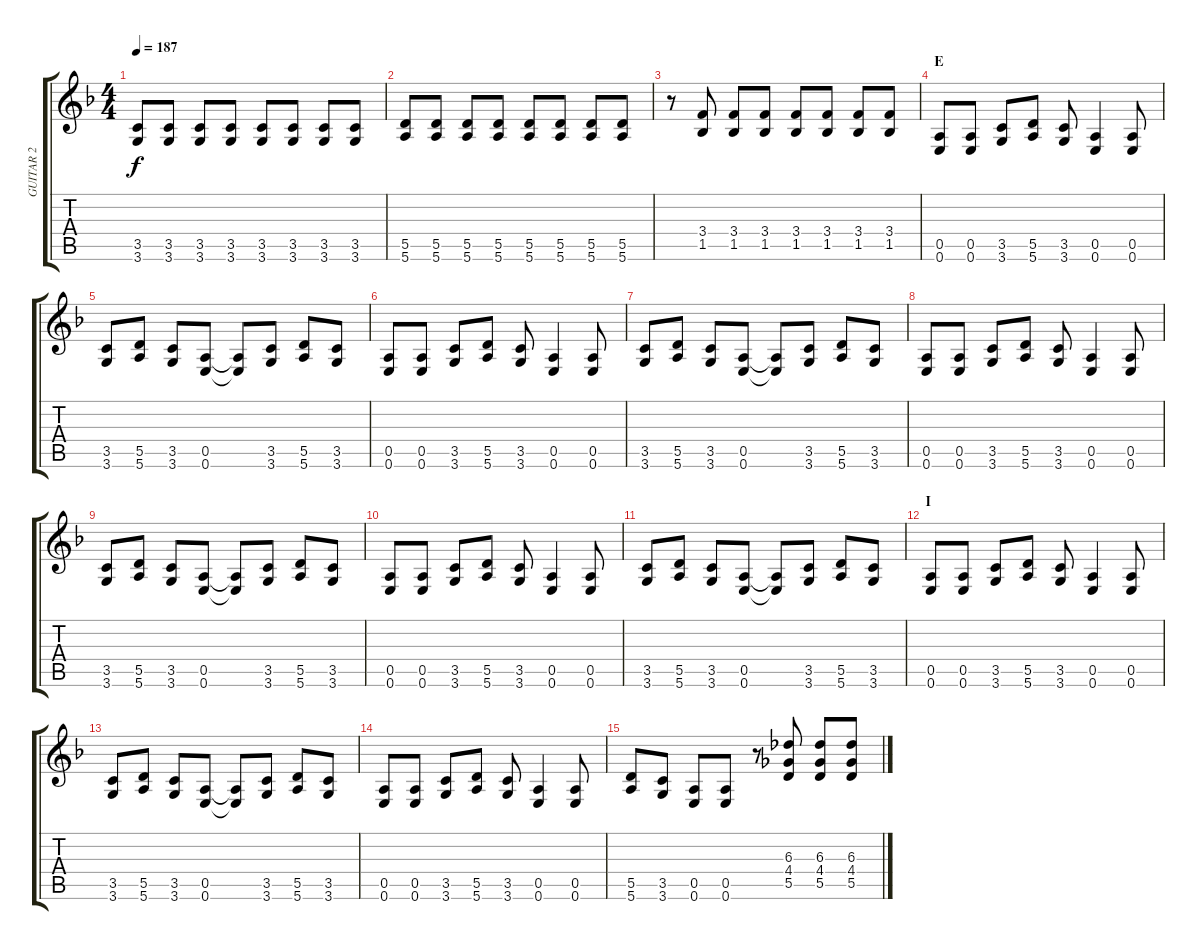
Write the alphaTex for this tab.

\track ("GUITAR 2" "GUITAR 2") {instrument distortionguitar}
\staff {score tabs}
\tuning (E4 B3 G3 D3 A2 E2) {hide}
\ts (4 4)
\tempo 187
\clef g2
\ks dminor
(3.5 3.6).8{dy f} (3.5 3.6).8 (3.5 3.6).8 (3.5 3.6).8 (3.5 3.6).8 (3.5 3.6).8 (3.5 3.6).8 (3.5 3.6).8 |
(5.5 5.6).8 (5.5 5.6).8 (5.5 5.6).8 (5.5 5.6).8 (5.5 5.6).8 (5.5 5.6).8 (5.5 5.6).8 (5.5 5.6).8 |
r.8 (3.4 1.5).8 (3.4 1.5).8 (3.4 1.5).8 (3.4 1.5).8 (3.4 1.5).8 (3.4 1.5).8 (3.4 1.5).8 |
\section ("" "E")
(0.5 0.6).8 (0.5 0.6).8 (3.5 3.6).8 (5.5 5.6).8 (3.5 3.6).8 (0.5 0.6).4 (0.5 0.6).8 |
(3.5 3.6).8 (5.5 5.6).8 (3.5 3.6).8 (0.5 0.6).8 (0.5{t} 0.6{t}).8 (3.5 3.6).8 (5.5 5.6).8 (3.5 3.6).8 |
(0.5 0.6).8 (0.5 0.6).8 (3.5 3.6).8 (5.5 5.6).8 (3.5 3.6).8 (0.5 0.6).4 (0.5 0.6).8 |
(3.5 3.6).8 (5.5 5.6).8 (3.5 3.6).8 (0.5 0.6).8 (0.5{t} 0.6{t}).8 (3.5 3.6).8 (5.5 5.6).8 (3.5 3.6).8 |
(0.5 0.6).8 (0.5 0.6).8 (3.5 3.6).8 (5.5 5.6).8 (3.5 3.6).8 (0.5 0.6).4 (0.5 0.6).8 |
(3.5 3.6).8 (5.5 5.6).8 (3.5 3.6).8 (0.5 0.6).8 (0.5{t} 0.6{t}).8 (3.5 3.6).8 (5.5 5.6).8 (3.5 3.6).8 |
(0.5 0.6).8 (0.5 0.6).8 (3.5 3.6).8 (5.5 5.6).8 (3.5 3.6).8 (0.5 0.6).4 (0.5 0.6).8 |
(3.5 3.6).8 (5.5 5.6).8 (3.5 3.6).8 (0.5 0.6).8 (0.5{t} 0.6{t}).8 (3.5 3.6).8 (5.5 5.6).8 (3.5 3.6).8 |
\section ("" "I")
(0.5 0.6).8 (0.5 0.6).8 (3.5 3.6).8 (5.5 5.6).8 (3.5 3.6).8 (0.5 0.6).4 (0.5 0.6).8 |
(3.5 3.6).8 (5.5 5.6).8 (3.5 3.6).8 (0.5 0.6).8 (0.5{t} 0.6{t}).8 (3.5 3.6).8 (5.5 5.6).8 (3.5 3.6).8 |
(0.5 0.6).8 (0.5 0.6).8 (3.5 3.6).8 (5.5 5.6).8 (3.5 3.6).8 (0.5 0.6).4 (0.5 0.6).8 |
(5.5 5.6).8 (3.5 3.6).8 (0.5 0.6).8 (0.5 0.6).8 r.8 (6.3 4.4 5.5).8 (6.3 4.4 5.5).8 (6.3 4.4 5.5).8
